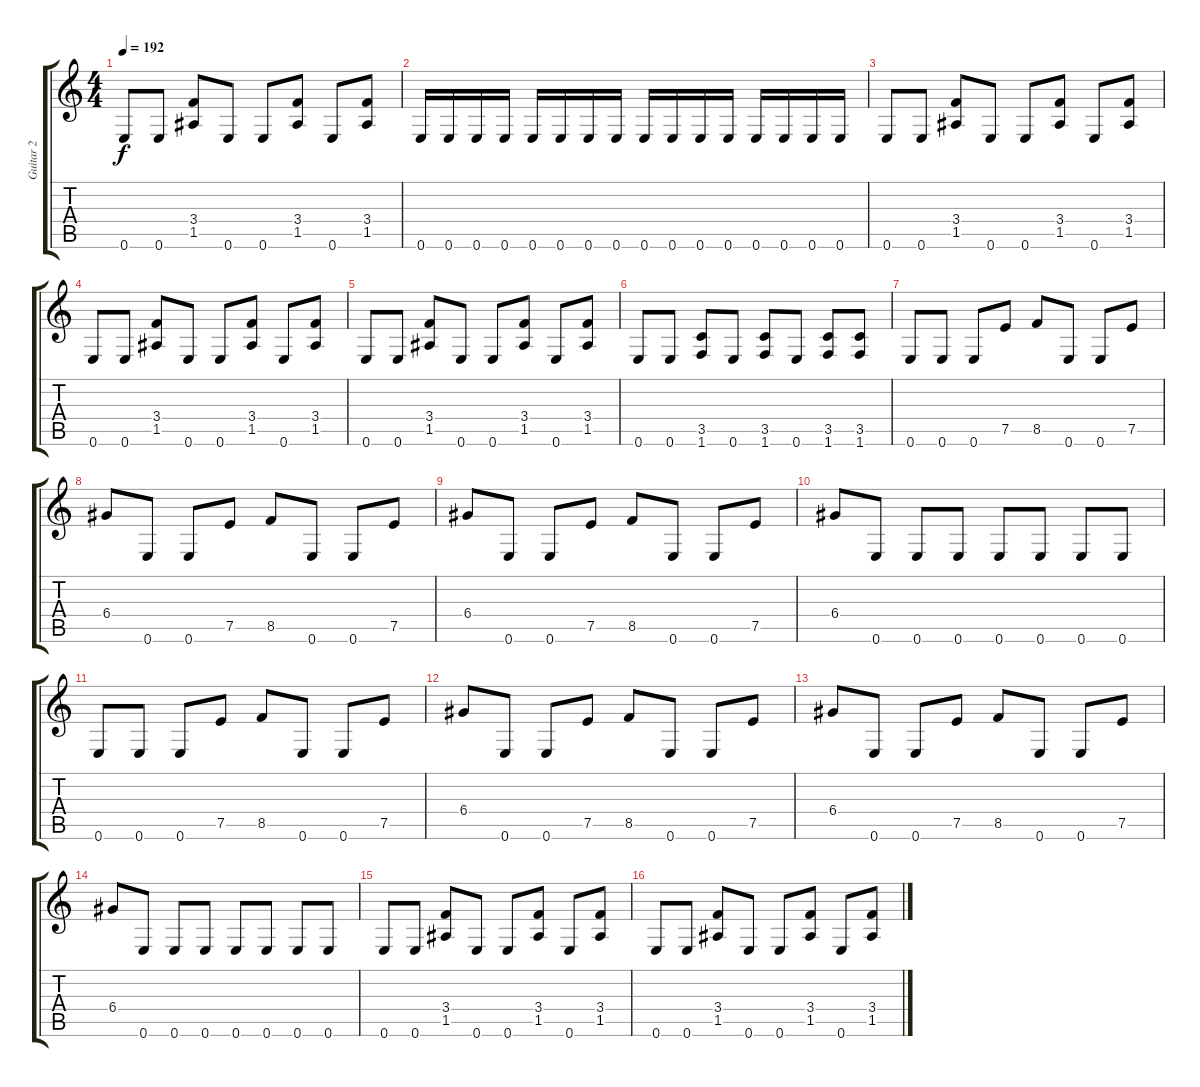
\track ("Guitar 2" "Guitar 2") {instrument distortionguitar}
\staff {score tabs}
\tuning (E4 B3 G3 D3 A2 E2) {hide}
\ts (4 4)
\tempo 192
\clef g2
\ks c
0.6.8{dy f} 0.6.8 (3.4 1.5).8 0.6.8 0.6.8 (3.4 1.5).8 0.6.8 (3.4 1.5).8 |
0.6.16 0.6.16 0.6.16 0.6.16 0.6.16 0.6.16 0.6.16 0.6.16 0.6.16 0.6.16 0.6.16 0.6.16 0.6.16 0.6.16 0.6.16 0.6.16 |
0.6.8 0.6.8 (3.4 1.5).8 0.6.8 0.6.8 (3.4 1.5).8 0.6.8 (3.4 1.5).8 |
0.6.8 0.6.8 (3.4 1.5).8 0.6.8 0.6.8 (3.4 1.5).8 0.6.8 (3.4 1.5).8 |
0.6.8 0.6.8 (3.4 1.5).8 0.6.8 0.6.8 (3.4 1.5).8 0.6.8 (3.4 1.5).8 |
0.6.8 0.6.8 (3.5 1.6).8 0.6.8 (3.5 1.6).8 0.6.8 (3.5 1.6).8 (3.5 1.6).8 |
0.6.8 0.6.8 0.6.8 7.5.8 8.5.8 0.6.8 0.6.8 7.5.8 |
6.4.8 0.6.8 0.6.8 7.5.8 8.5.8 0.6.8 0.6.8 7.5.8 |
6.4.8 0.6.8 0.6.8 7.5.8 8.5.8 0.6.8 0.6.8 7.5.8 |
6.4.8 0.6.8 0.6.8 0.6.8 0.6.8 0.6.8 0.6.8 0.6.8 |
0.6.8 0.6.8 0.6.8 7.5.8 8.5.8 0.6.8 0.6.8 7.5.8 |
6.4.8 0.6.8 0.6.8 7.5.8 8.5.8 0.6.8 0.6.8 7.5.8 |
6.4.8 0.6.8 0.6.8 7.5.8 8.5.8 0.6.8 0.6.8 7.5.8 |
6.4.8 0.6.8 0.6.8 0.6.8 0.6.8 0.6.8 0.6.8 0.6.8 |
0.6.8 0.6.8 (3.4 1.5).8 0.6.8 0.6.8 (3.4 1.5).8 0.6.8 (3.4 1.5).8 |
0.6.8 0.6.8 (3.4 1.5).8 0.6.8 0.6.8 (3.4 1.5).8 0.6.8 (3.4 1.5).8
